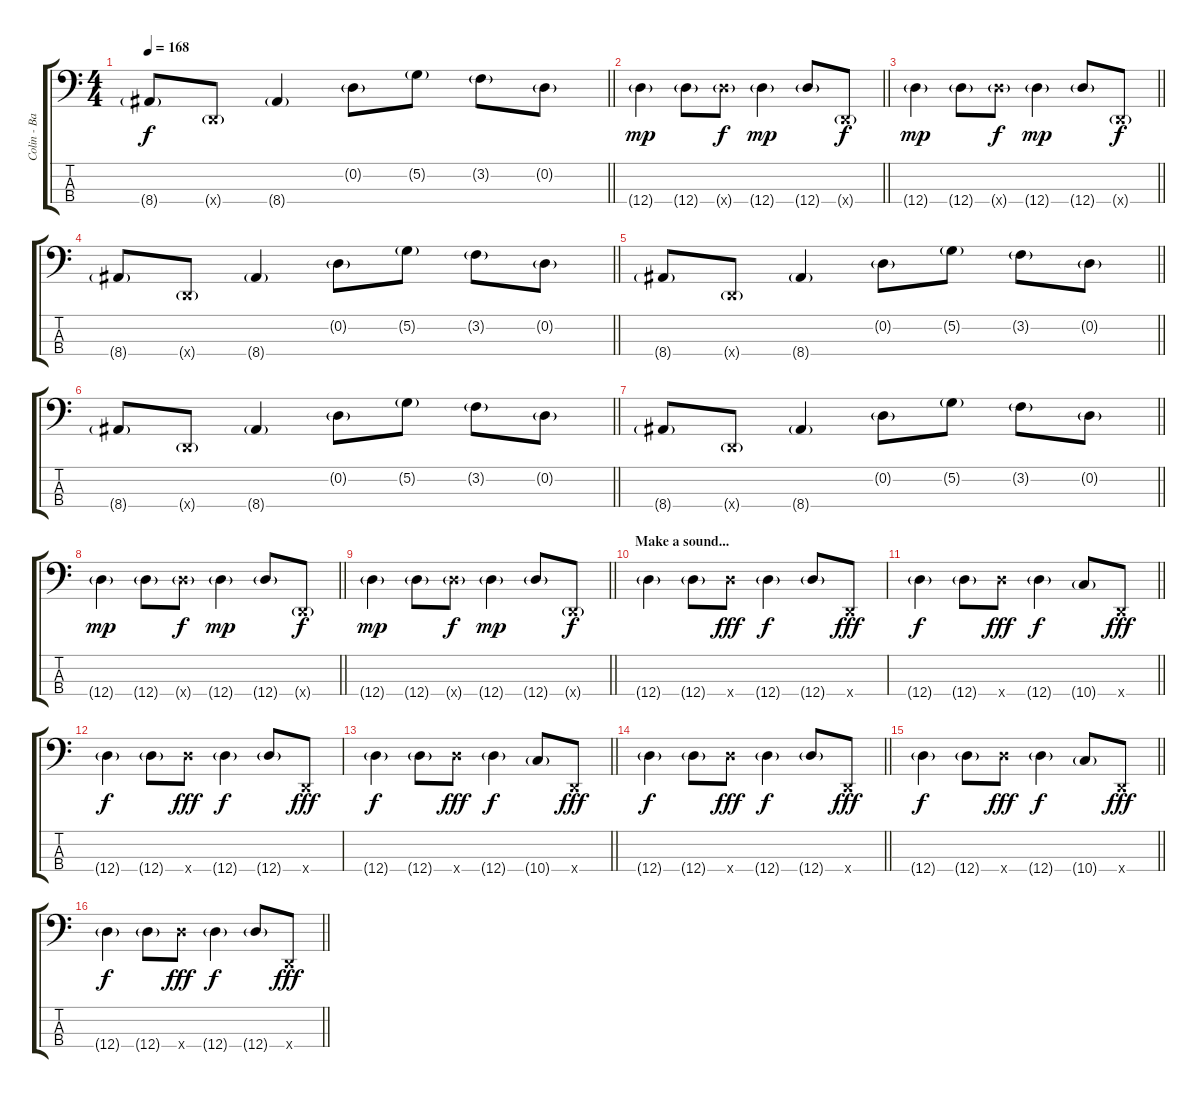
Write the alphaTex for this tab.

\track ("Colin - Bass" "Colin - Ba") {instrument electricbassfinger}
\staff {score tabs}
\tuning (G2 D2 A1 D1) {hide}
\ts (4 4)
\tempo 168
\clef f4
\barLineRight lightlight
\ks c
8.4{g}.8{dy f} 0.4{g x}.8 8.4{g}.4 0.2{g}.8 5.2{g}.8 3.2{g}.8 0.2{g}.8 |
\barLineRight lightlight
12.4{g}.4{dy mp} 12.4{g}.8 12.4{g x}.8{dy f} 12.4{g}.4{dy mp} 12.4{g}.8 0.4{g x}.8{dy f} |
\barLineRight lightlight
12.4{g}.4{dy mp} 12.4{g}.8 12.4{g x}.8{dy f} 12.4{g}.4{dy mp} 12.4{g}.8 0.4{g x}.8{dy f} |
\barLineRight lightlight
8.4{g}.8 0.4{g x}.8 8.4{g}.4 0.2{g}.8 5.2{g}.8 3.2{g}.8 0.2{g}.8 |
\barLineRight lightlight
8.4{g}.8 0.4{g x}.8 8.4{g}.4 0.2{g}.8 5.2{g}.8 3.2{g}.8 0.2{g}.8 |
\barLineRight lightlight
8.4{g}.8 0.4{g x}.8 8.4{g}.4 0.2{g}.8 5.2{g}.8 3.2{g}.8 0.2{g}.8 |
\barLineRight lightlight
8.4{g}.8 0.4{g x}.8 8.4{g}.4 0.2{g}.8 5.2{g}.8 3.2{g}.8 0.2{g}.8 |
\barLineRight lightlight
12.4{g}.4{dy mp} 12.4{g}.8 12.4{g x}.8{dy f} 12.4{g}.4{dy mp} 12.4{g}.8 0.4{g x}.8{dy f} |
\barLineRight lightlight
12.4{g}.4{dy mp} 12.4{g}.8 12.4{g x}.8{dy f} 12.4{g}.4{dy mp} 12.4{g}.8 0.4{g x}.8{dy f} |
\section ("" "Make a sound...")
12.4{g}.4 12.4{g}.8 12.4{x}.8{dy fff} 12.4{g}.4{dy f} 12.4{g}.8 0.4{x}.8{dy fff} |
\barLineRight lightlight
12.4{g}.4{dy f} 12.4{g}.8 12.4{x}.8{dy fff} 12.4{g}.4{dy f} 10.4{g}.8 0.4{x}.8{dy fff} |
12.4{g}.4{dy f} 12.4{g}.8 12.4{x}.8{dy fff} 12.4{g}.4{dy f} 12.4{g}.8 0.4{x}.8{dy fff} |
\barLineRight lightlight
12.4{g}.4{dy f} 12.4{g}.8 12.4{x}.8{dy fff} 12.4{g}.4{dy f} 10.4{g}.8 0.4{x}.8{dy fff} |
\barLineRight lightlight
12.4{g}.4{dy f} 12.4{g}.8 12.4{x}.8{dy fff} 12.4{g}.4{dy f} 12.4{g}.8 0.4{x}.8{dy fff} |
\barLineRight lightlight
12.4{g}.4{dy f} 12.4{g}.8 12.4{x}.8{dy fff} 12.4{g}.4{dy f} 10.4{g}.8 0.4{x}.8{dy fff} |
\barLineRight lightlight
12.4{g}.4{dy f} 12.4{g}.8 12.4{x}.8{dy fff} 12.4{g}.4{dy f} 12.4{g}.8 0.4{x}.8{dy fff}
